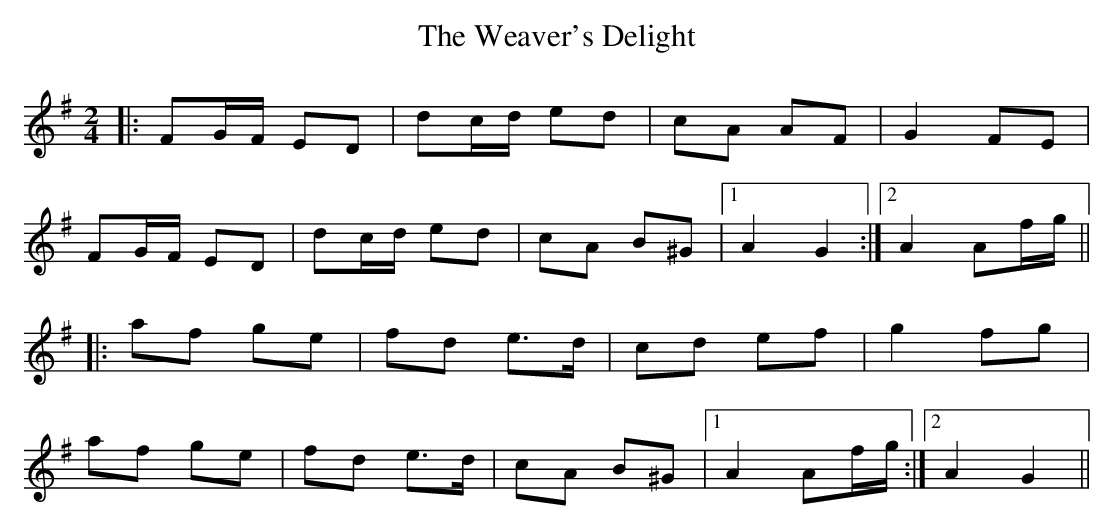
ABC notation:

X:1
T: The Weaver's Delight
M: 2/4
L: 1/8
K: Gmaj
|:FG/F/ ED|dc/d/ ed|cA AF|G2 FE|
FG/F/ ED|dc/d/ ed|cA B^G|1 A2 G2:|2 A2 Af/g/||
|:af ge|fd e>d|cd ef|g2 fg|
af ge|fd e>d|cA B^G|1 A2 Af/g/:|2 A2 G2||
